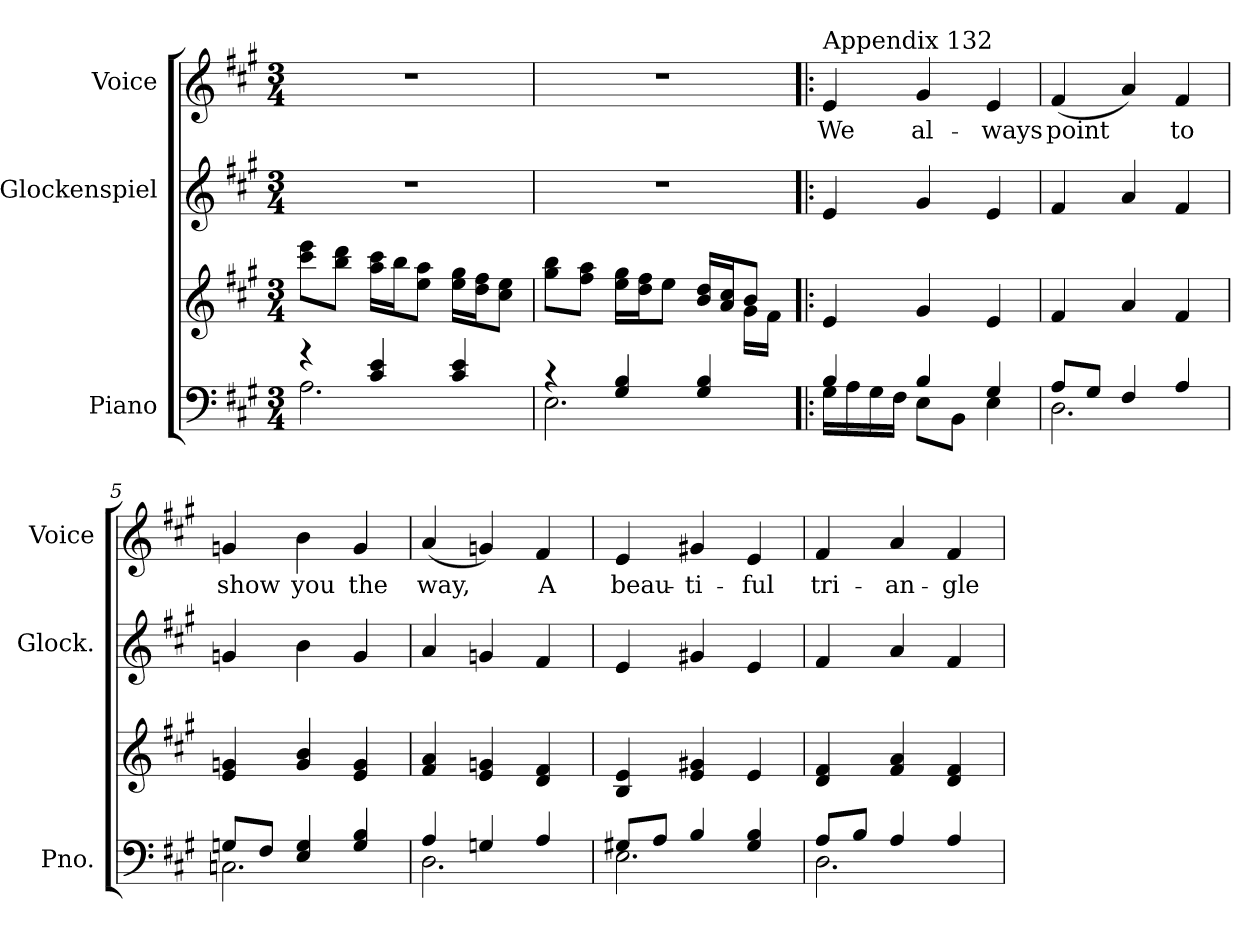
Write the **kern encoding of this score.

**kern	**kern	**kern	**kern	**text
*part3	*part3	*part2	*part1	*part1
*staff4	*staff3	*staff2	*staff1	*staff1
*I"Piano	*	*I"Glockenspiel	*I"Voice	*
*I'Pno.	*	*I'Glock.	*I'Voice	*
!!LO:PB:g=z
*clefF4	*clefG2	*clefG2	*clefG2	*
*	*	*ITrd-14c-24	*	*
*k[f#c#g#]	*k[f#c#g#]	*k[f#c#g#]	*k[f#c#g#]	*
*A:	*A:	*A:	*A:	*
*M3/4	*M3/4	*M3/4	*M3/4	*
*MM120	*MM120	*MM120	*MM120	*
=1	=1	=1	=1	=1
*^	*	*	*	*
!	!	!	!LO:N:vis=1	!LO:N:vis=1	!
4r	2.Ai\	8ccc#i\ 8eeeiL	2.r	2.r	.
.	.	8bbi\ 8dddiJ	.	.	.
4c#i/ 4ei	.	16aai\ 16ccc#iLL	.	.	.
.	.	16bbi\J	.	.	.
.	.	8eei\ 8aaiJ	.	.	.
4c#i/ 4ei	.	16eei\ 16gg#iLL	.	.	.
.	.	16ddi\ 16ff#iJ	.	.	.
.	.	8cc#i\ 8eeiJ	.	.	.
=2	=2	=2	=2	=2	=2
*	*	*^	*	*	*
!	!	!	!	!LO:N:vis=1	!LO:N:vis=1	!
4r	2.Ei\	8gg#i\ 8bbiL	8ryy	2.r	2.r	.
*	*	*v	*v	*	*	*
.	.	8ff#i\ 8aaiJ	.	.	.
4G#i/ 4Bi	.	16eei\ 16gg#iLL	.	.	.
.	.	16ddi\ 16ff#iJ	.	.	.
.	.	8eei\J	.	.	.
4G#i/ 4Bi	.	16bi/ 16ddiLL	.	.	.
.	.	16ai/ 16cc#iJ	.	.	.
*	*	*^	*	*	*
.	.	8bi/J	16g#i\LL	.	.	.
.	.	.	16f#i\JJ	.	.	.
*	*	*v	*v	*	*	*
=3!|:	=3!|:	=3!|:	=3!|:	=3!|:	=3!|:
*	*	*^	*	*	*
!	!	!	!	!	!LO:TX:a:t=Appendix 132	!
!	!	!	!	!	!	!LO:LY:b:color=#000000
*	*	*v	*v	*	*	*
4Bi/	16G#i\LL	4ei/	4eeei/	4ei/	We
.	16Ai\	.	.	.	.
.	16G#i\	.	.	.	.
.	16F#i\JJ	.	.	.	.
!	!	!	!	!	!LO:LY:b:color=#000000
4Bi/	8Ei\L	4g#i/	4ggg#i/	4g#i/	al-
.	8BBi\J	.	.	.	.
!	!	!	!	!	!LO:LY:b:color=#000000
4G#i/	4Ei\	4ei/	4eeei/	4ei/	-ways
=4	=4	=4	=4	=4	=4
!	!	!	!	!	!LO:LY:b:color=#000000
8Ai/L	2.Di\	4f#i/	4fff#i/	(4f#i/	point
8G#i/J	.	.	.	.	.
4F#i/	.	4ai/	4aaai/	4ai/)	.
!	!	!	!	!	!LO:LY:b:color=#000000
4Ai/	.	4f#i/	4fff#i/	4f#i/	to
=5	=5	=5	=5	=5	=5
!	!	!	!	!	!LO:LY:b:color=#000000
8Gni/L	2.Cni\	4ei/ 4gni	4gggni/	4gni/	show
8F#i/J	.	.	.	.	.
!	!	!	!	!	!LO:LY:b:color=#000000
4Ei/ 4Gi	.	4gi/ 4bi	4bbbi\	4bi\	you
!	!	!	!	!	!LO:LY:b:color=#000000
4Gi/ 4Bi	.	4ei/ 4gi	4gggi/	4gi/	the
=6	=6	=6	=6	=6	=6
!	!	!	!	!	!LO:LY:b:color=#000000
4Ai/	2.Di\	4f#i/ 4ai	4aaai/	(4ai/	way,
4Gni/	.	4ei/ 4gni	4gggni/	4gni/)	.
!	!	!	!	!	!LO:LY:b:color=#000000
4Ai/	.	4di/ 4f#i	4fff#i/	4f#i/	A
=7	=7	=7	=7	=7	=7
!	!	!	!	!	!LO:LY:b:color=#000000
8G#Xi/L	2.Ei\	4Bi/ 4ei	4eeei/	4ei/	beau-
8Ai/J	.	.	.	.	.
!	!	!	!	!	!LO:LY:b:color=#000000
4Bi/	.	4ei/ 4g#Xi	4ggg#Xi/	4g#Xi/	-ti-
!	!	!	!	!	!LO:LY:b:color=#000000
4G#i/ 4Bi	.	4ei/	4eeei/	4ei/	-ful
=8	=8	=8	=8	=8	=8
!	!	!	!	!	!LO:LY:b:color=#000000
8Ai/L	2.Di\	4di/ 4f#i	4fff#i/	4f#i/	tri-
8Bi/J	.	.	.	.	.
!	!	!	!	!	!LO:LY:b:color=#000000
4Ai/	.	4f#i/ 4ai	4aaai/	4ai/	-an-
!	!	!	!	!	!LO:LY:b:color=#000000
4Ai/	.	4di/ 4f#i	4fff#i/	4f#i/	-gle
*v	*v	*	*	*	*
=	=	=	=	=
*-	*-	*-	*-	*-
